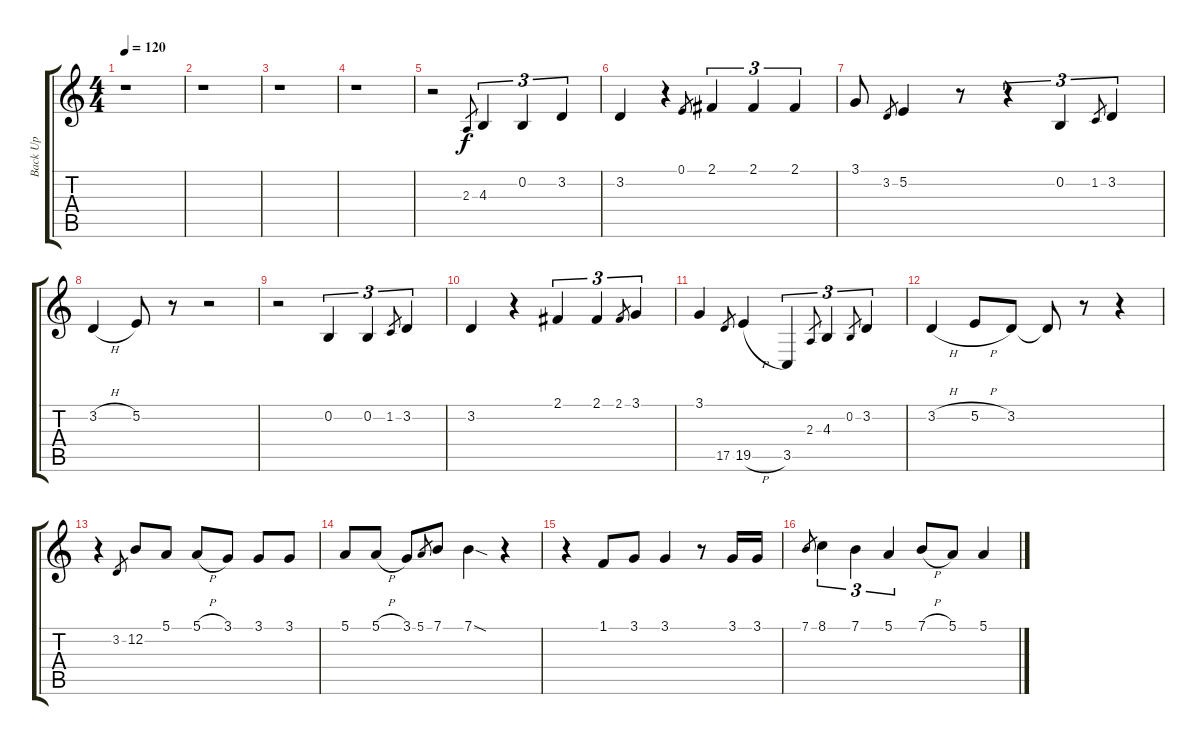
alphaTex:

\track ("Back Up" "Back Up") {instrument synthvoice}
\staff {score tabs}
\tuning (E4 B3 G3 D3 A2 E2) {hide}
\ts (4 4)
\tempo 120
\clef g2
\ks c
r.1{dy f instrument synthvoice} |
r.1 |
r.1 |
r.1 |
r.2 2.3.8{gr} 4.3.4{tu (3 2)} 0.2.4{tu (3 2)} 3.2.4{tu (3 2)} |
3.2.4 r.4 0.1.8{gr} 2.1.4{tu (3 2)} 2.1.4{tu (3 2)} 2.1.4{tu (3 2)} |
3.1.8 3.2.8{gr} 5.2.4 r.8 r.4{tu (3 2)} 0.2.4{tu (3 2)} 1.2.8{gr} 3.2.4{tu (3 2)} |
3.2{h}.4 5.2.8 r.8 r.2 |
r.2 0.2.4{tu (3 2)} 0.2.4{tu (3 2)} 1.2.8{gr} 3.2.4{tu (3 2)} |
3.2.4 r.4 2.1.4{tu (3 2)} 2.1.4{tu (3 2)} 2.1.8{gr} 3.1.4{tu (3 2)} |
3.1.4 17.5.8{gr} 19.5{h}.4 3.5.4{tu (3 2)} 2.3.8{gr} 4.3.4{tu (3 2)} 0.2.8{gr} 3.2.4{tu (3 2)} |
3.2{h}.4 5.2{h}.8 3.2.8 3.2{t}.8 r.8 r.4 |
r.4 3.2.8{gr} 12.2.8 5.1.8 5.1{h}.8 3.1.8 3.1.8 3.1.8 |
5.1.8 5.1{h}.8 3.1.8 5.1.8{gr} 7.1.8 7.1{sod}.4 r.4 |
r.4 1.1.8 3.1.8 3.1.4 r.8 3.1.16 3.1.16 |
7.1.8{gr} 8.1.4{tu (3 2)} 7.1.4{tu (3 2)} 5.1.4{tu (3 2)} 7.1{h}.8 5.1.8 5.1.4
